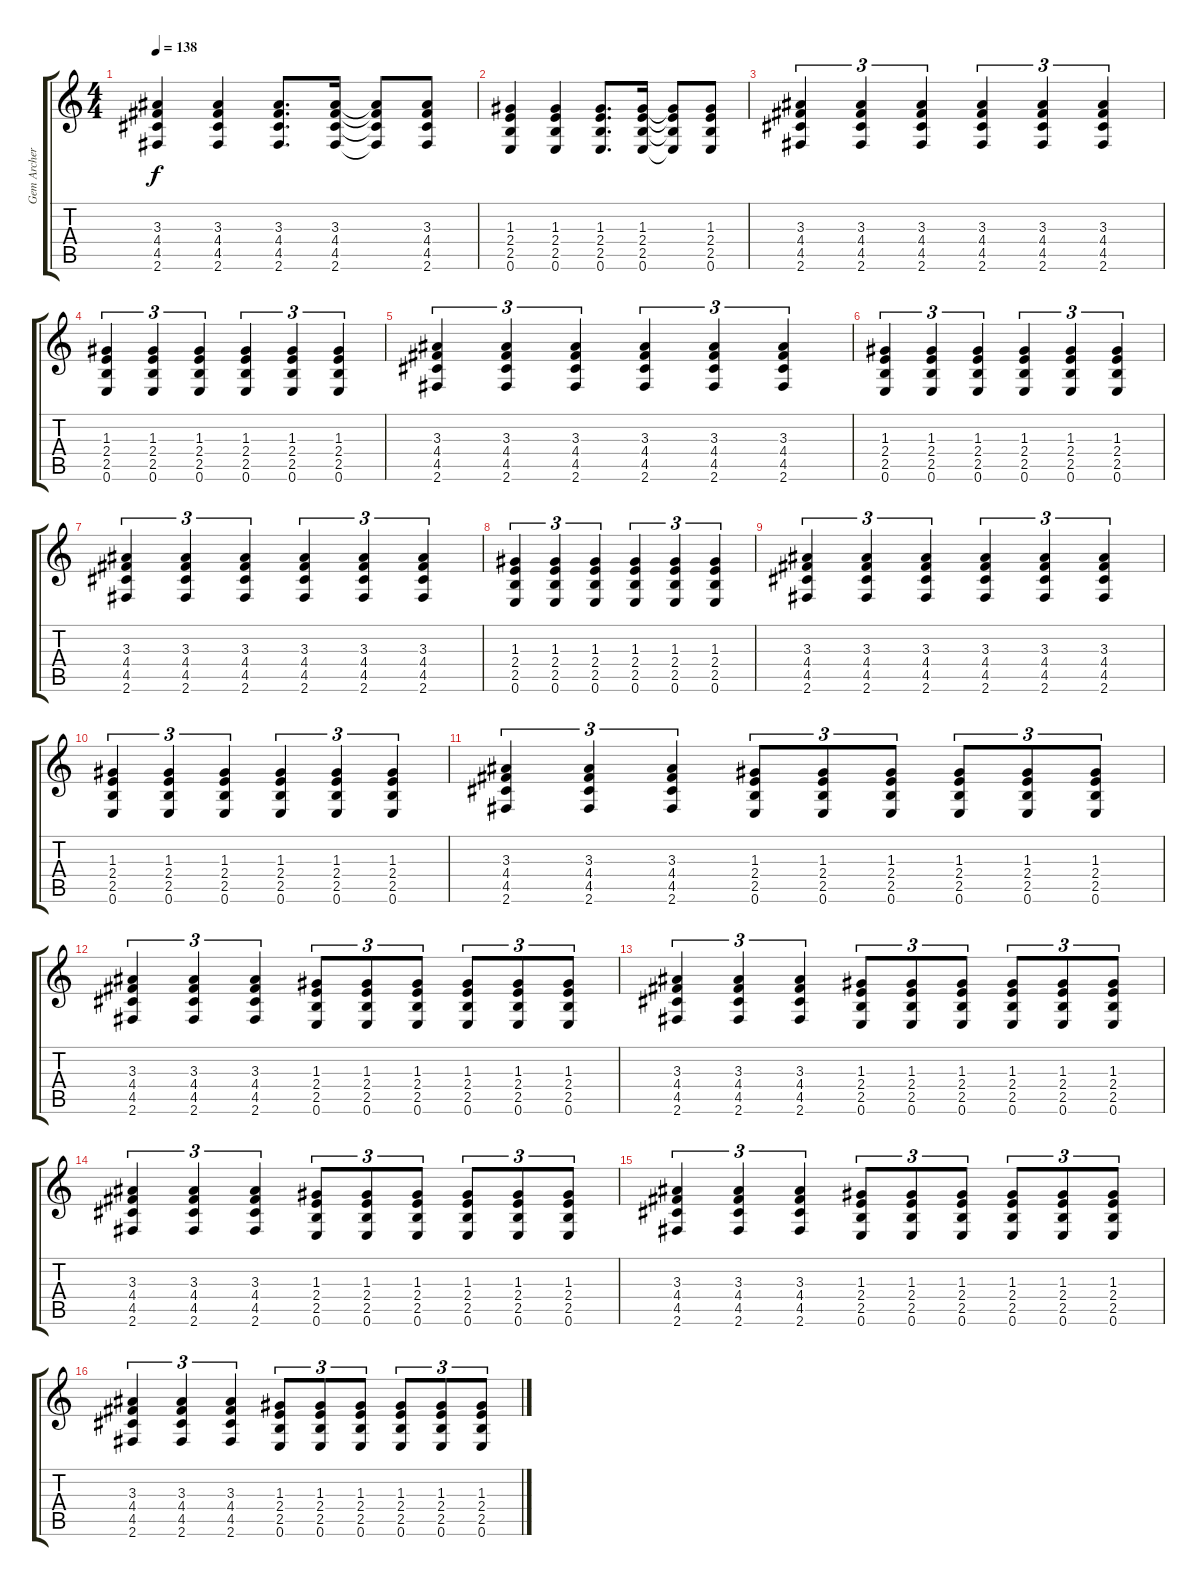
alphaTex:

\track ("Gem Archer" "Gem Archer") {instrument overdrivenguitar}
\staff {score tabs}
\tuning (E4 B3 G3 D3 A2 E2) {hide}
\ts (4 4)
\tempo 138
\clef g2
\ks c
(3.3 4.4 4.5 2.6).4{dy f} (3.3 4.4 4.5 2.6).4 (3.3 4.4 4.5 2.6).8{d} (3.3 4.4 4.5 2.6).16 (3.3{t} 4.4{t} 4.5{t} 2.6{t}).8 (3.3 4.4 4.5 2.6).8 |
(1.3 2.4 2.5 0.6).4 (1.3 2.4 2.5 0.6).4 (1.3 2.4 2.5 0.6).8{d} (1.3 2.4 2.5 0.6).16 (1.3{t} 2.4{t} 2.5{t} 0.6{t}).8 (1.3 2.4 2.5 0.6).8 |
(3.3 4.4 4.5 2.6).4{tu (3 2)} (3.3 4.4 4.5 2.6).4{tu (3 2)} (3.3 4.4 4.5 2.6).4{tu (3 2)} (3.3 4.4 4.5 2.6).4{tu (3 2)} (3.3 4.4 4.5 2.6).4{tu (3 2)} (3.3 4.4 4.5 2.6).4{tu (3 2)} |
(1.3 2.4 2.5 0.6).4{tu (3 2)} (1.3 2.4 2.5 0.6).4{tu (3 2)} (1.3 2.4 2.5 0.6).4{tu (3 2)} (1.3 2.4 2.5 0.6).4{tu (3 2)} (1.3 2.4 2.5 0.6).4{tu (3 2)} (1.3 2.4 2.5 0.6).4{tu (3 2)} |
(3.3 4.4 4.5 2.6).4{tu (3 2)} (3.3 4.4 4.5 2.6).4{tu (3 2)} (3.3 4.4 4.5 2.6).4{tu (3 2)} (3.3 4.4 4.5 2.6).4{tu (3 2)} (3.3 4.4 4.5 2.6).4{tu (3 2)} (3.3 4.4 4.5 2.6).4{tu (3 2)} |
(1.3 2.4 2.5 0.6).4{tu (3 2)} (1.3 2.4 2.5 0.6).4{tu (3 2)} (1.3 2.4 2.5 0.6).4{tu (3 2)} (1.3 2.4 2.5 0.6).4{tu (3 2)} (1.3 2.4 2.5 0.6).4{tu (3 2)} (1.3 2.4 2.5 0.6).4{tu (3 2)} |
(3.3 4.4 4.5 2.6).4{tu (3 2)} (3.3 4.4 4.5 2.6).4{tu (3 2)} (3.3 4.4 4.5 2.6).4{tu (3 2)} (3.3 4.4 4.5 2.6).4{tu (3 2)} (3.3 4.4 4.5 2.6).4{tu (3 2)} (3.3 4.4 4.5 2.6).4{tu (3 2)} |
(1.3 2.4 2.5 0.6).4{tu (3 2)} (1.3 2.4 2.5 0.6).4{tu (3 2)} (1.3 2.4 2.5 0.6).4{tu (3 2)} (1.3 2.4 2.5 0.6).4{tu (3 2)} (1.3 2.4 2.5 0.6).4{tu (3 2)} (1.3 2.4 2.5 0.6).4{tu (3 2)} |
(3.3 4.4 4.5 2.6).4{tu (3 2)} (3.3 4.4 4.5 2.6).4{tu (3 2)} (3.3 4.4 4.5 2.6).4{tu (3 2)} (3.3 4.4 4.5 2.6).4{tu (3 2)} (3.3 4.4 4.5 2.6).4{tu (3 2)} (3.3 4.4 4.5 2.6).4{tu (3 2)} |
(1.3 2.4 2.5 0.6).4{tu (3 2)} (1.3 2.4 2.5 0.6).4{tu (3 2)} (1.3 2.4 2.5 0.6).4{tu (3 2)} (1.3 2.4 2.5 0.6).4{tu (3 2)} (1.3 2.4 2.5 0.6).4{tu (3 2)} (1.3 2.4 2.5 0.6).4{tu (3 2)} |
(3.3 4.4 4.5 2.6).4{tu (3 2)} (3.3 4.4 4.5 2.6).4{tu (3 2)} (3.3 4.4 4.5 2.6).4{tu (3 2)} (1.3 2.4 2.5 0.6).8{tu (3 2)} (1.3 2.4 2.5 0.6).8{tu (3 2)} (1.3 2.4 2.5 0.6).8{tu (3 2)} (1.3 2.4 2.5 0.6).8{tu (3 2)} (1.3 2.4 2.5 0.6).8{tu (3 2)} (1.3 2.4 2.5 0.6).8{tu (3 2)} |
(3.3 4.4 4.5 2.6).4{tu (3 2)} (3.3 4.4 4.5 2.6).4{tu (3 2)} (3.3 4.4 4.5 2.6).4{tu (3 2)} (1.3 2.4 2.5 0.6).8{tu (3 2)} (1.3 2.4 2.5 0.6).8{tu (3 2)} (1.3 2.4 2.5 0.6).8{tu (3 2)} (1.3 2.4 2.5 0.6).8{tu (3 2)} (1.3 2.4 2.5 0.6).8{tu (3 2)} (1.3 2.4 2.5 0.6).8{tu (3 2)} |
(3.3 4.4 4.5 2.6).4{tu (3 2)} (3.3 4.4 4.5 2.6).4{tu (3 2)} (3.3 4.4 4.5 2.6).4{tu (3 2)} (1.3 2.4 2.5 0.6).8{tu (3 2)} (1.3 2.4 2.5 0.6).8{tu (3 2)} (1.3 2.4 2.5 0.6).8{tu (3 2)} (1.3 2.4 2.5 0.6).8{tu (3 2)} (1.3 2.4 2.5 0.6).8{tu (3 2)} (1.3 2.4 2.5 0.6).8{tu (3 2)} |
(3.3 4.4 4.5 2.6).4{tu (3 2)} (3.3 4.4 4.5 2.6).4{tu (3 2)} (3.3 4.4 4.5 2.6).4{tu (3 2)} (1.3 2.4 2.5 0.6).8{tu (3 2)} (1.3 2.4 2.5 0.6).8{tu (3 2)} (1.3 2.4 2.5 0.6).8{tu (3 2)} (1.3 2.4 2.5 0.6).8{tu (3 2)} (1.3 2.4 2.5 0.6).8{tu (3 2)} (1.3 2.4 2.5 0.6).8{tu (3 2)} |
(3.3 4.4 4.5 2.6).4{tu (3 2)} (3.3 4.4 4.5 2.6).4{tu (3 2)} (3.3 4.4 4.5 2.6).4{tu (3 2)} (1.3 2.4 2.5 0.6).8{tu (3 2)} (1.3 2.4 2.5 0.6).8{tu (3 2)} (1.3 2.4 2.5 0.6).8{tu (3 2)} (1.3 2.4 2.5 0.6).8{tu (3 2)} (1.3 2.4 2.5 0.6).8{tu (3 2)} (1.3 2.4 2.5 0.6).8{tu (3 2)} |
(3.3 4.4 4.5 2.6).4{tu (3 2)} (3.3 4.4 4.5 2.6).4{tu (3 2)} (3.3 4.4 4.5 2.6).4{tu (3 2)} (1.3 2.4 2.5 0.6).8{tu (3 2)} (1.3 2.4 2.5 0.6).8{tu (3 2)} (1.3 2.4 2.5 0.6).8{tu (3 2)} (1.3 2.4 2.5 0.6).8{tu (3 2)} (1.3 2.4 2.5 0.6).8{tu (3 2)} (1.3 2.4 2.5 0.6).8{tu (3 2)}
